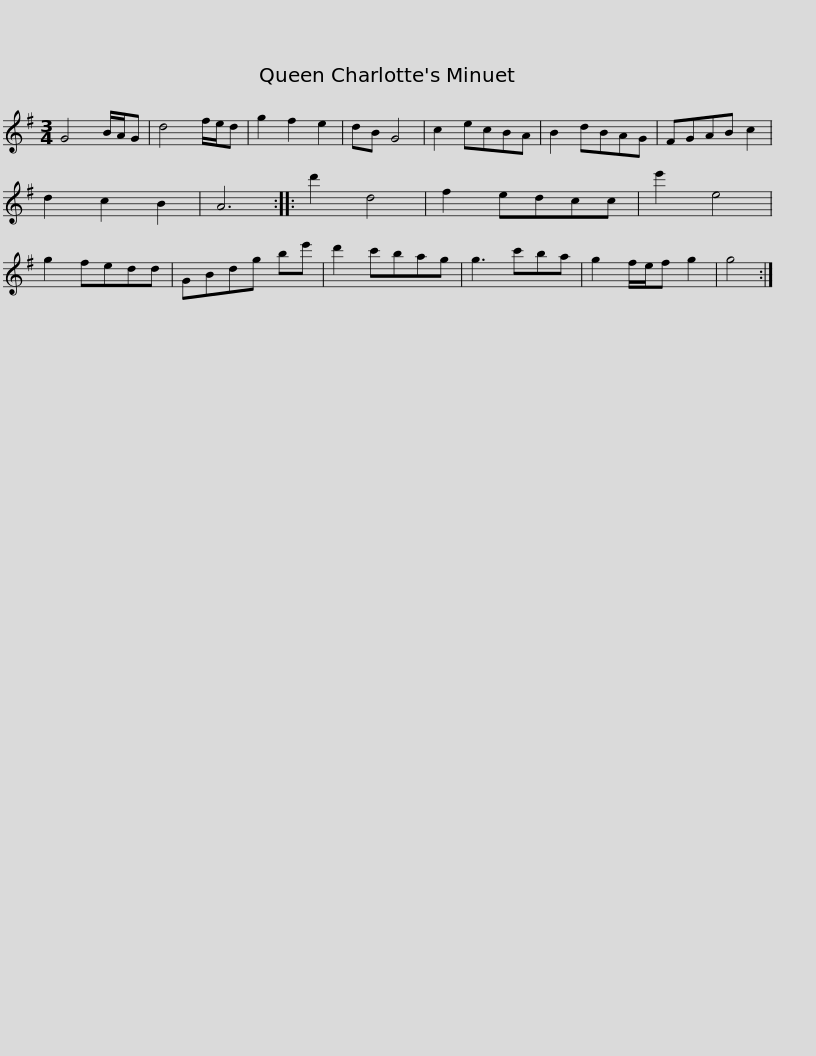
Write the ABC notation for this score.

X:1
L:1/8
M:3/4
I:linebreak $
K:G
V:1 treble
V:1
 G4 B/A/G | d4 f/e/d | g2 f2 e2 | dB G4 | c2 ecBA | %5
 B2 dBAG | FGAB c2 | d2 c2 B2 | A6 :: d'2 d4 |$ %10
 f2 edcc | e'2 e4 | g2 fedd | GBdg be' | d'2 c'bag | %15
 g3 c'ba | g2 f/e/f g2 | g4 :| %18
